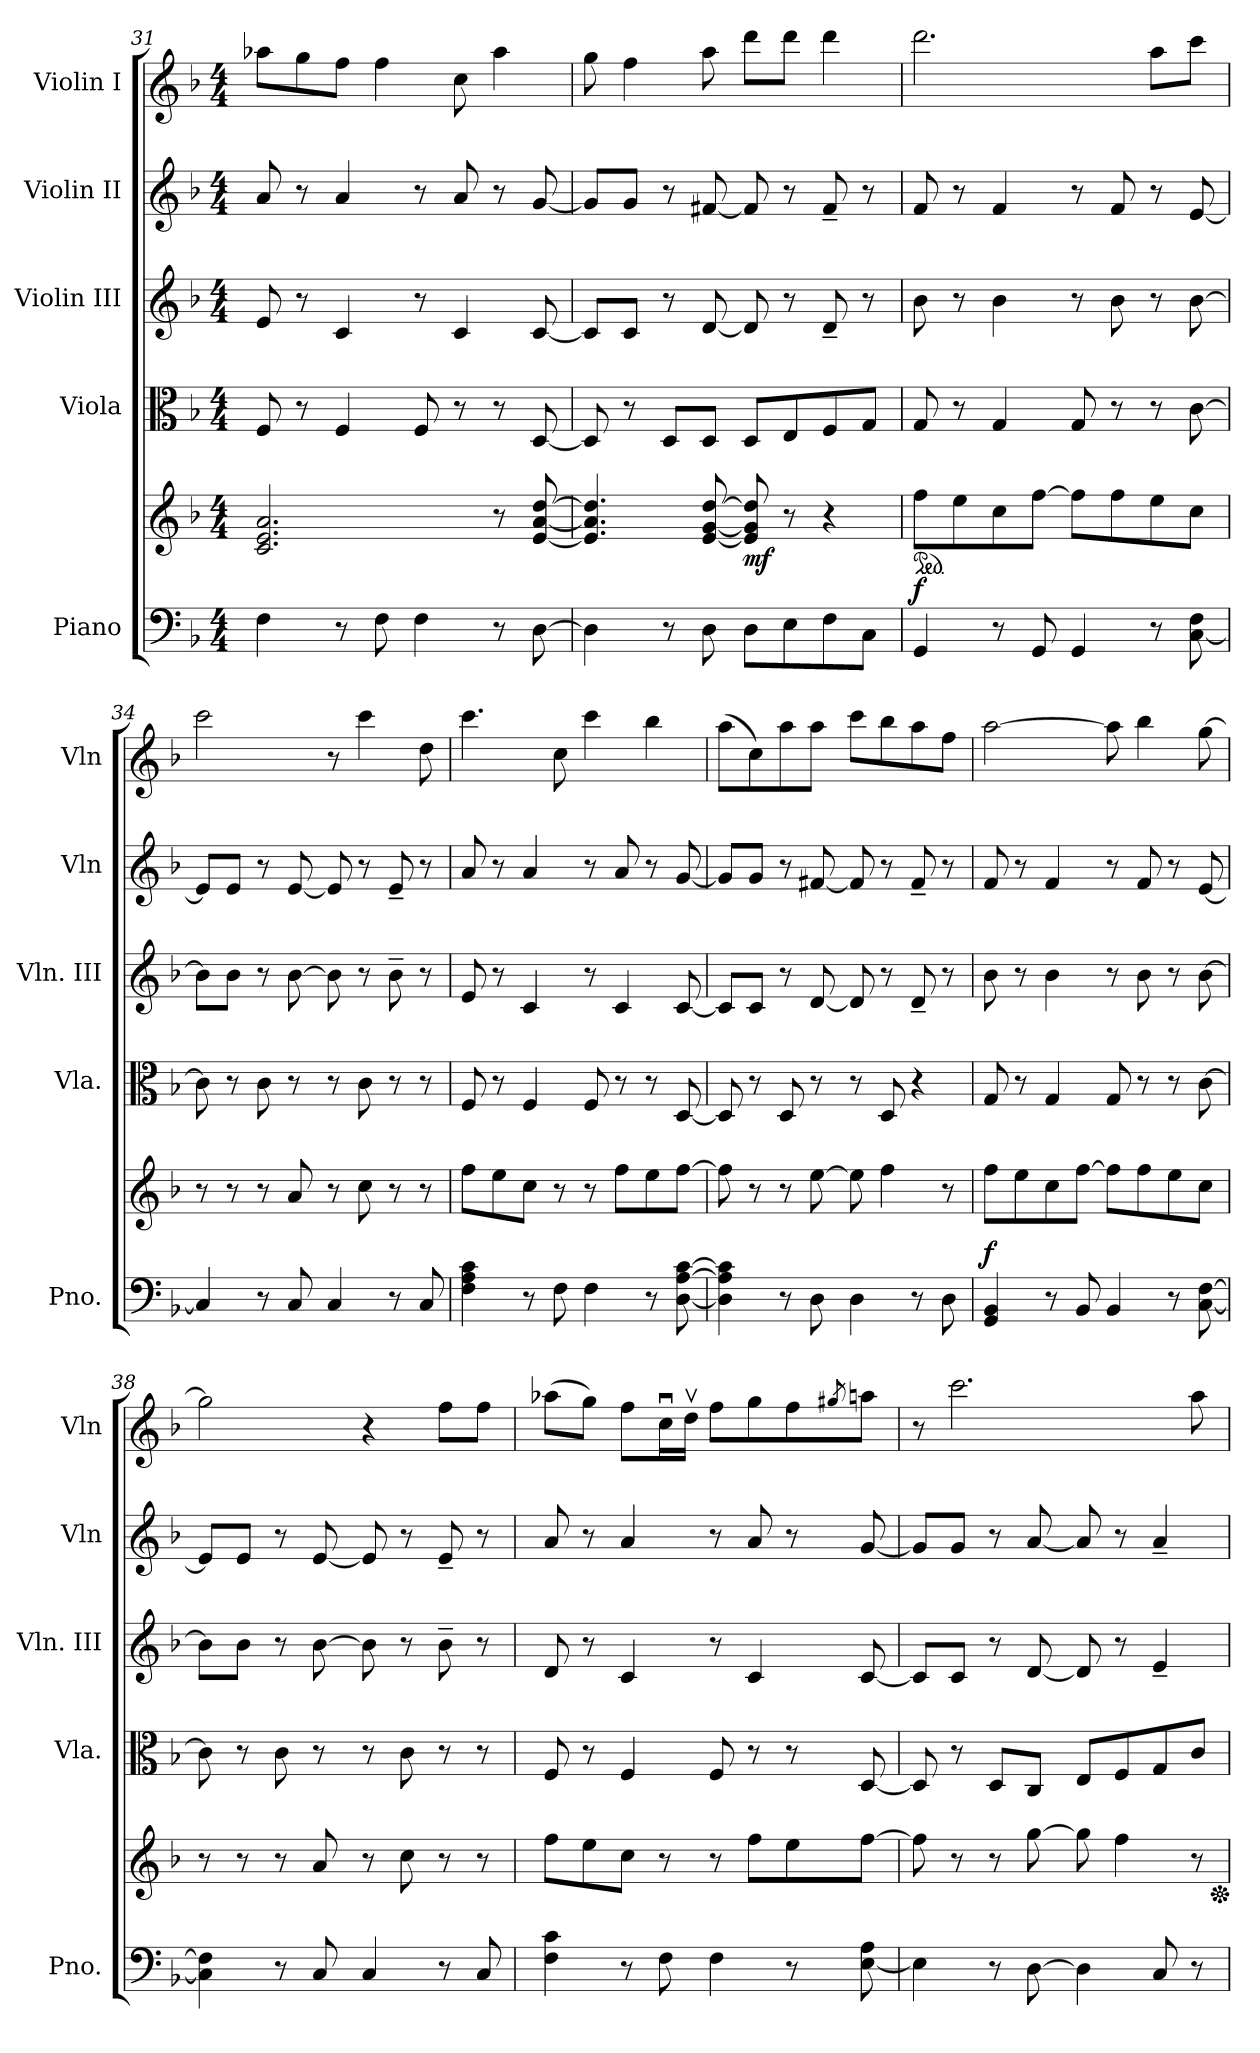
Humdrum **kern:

**kern	**kern	**dynam	**kern	**kern	**kern	**kern
*part5	*part5	*part5	*part4	*part3	*part2	*part1
*staff6	*staff5	*staff5/6	*staff4	*staff3	*staff2	*staff1
*I"Piano	*	*	*I"Viola	*I"Violin III	*I"Violin II	*I"Violin I
*I'Pno.	*	*	*I'Vla.	*I'Vln. III	*I'Vln	*I'Vln
!!LO:LB:g=z
*clefF4	*clefG2	*	*clefC3	*clefG2	*clefG2	*clefG2
*k[b-]	*k[b-]	*	*k[b-]	*k[b-]	*k[b-]	*k[b-]
*M4/4	*M4/4	*	*M4/4	*M4/4	*M4/4	*M4/4
=31	=31	=31	=31	=31	=31	=31
4F\	2.c/ 2.e/ 2.a/	.	8F/	8e/	8a/	8aa-X\L
.	.	.	8r	8r	8r	8gg\
8r	.	.	4F/	4c/	4a/	8ff\J
8F\	.	.	.	.	.	4ff\
4F\	.	.	8F/	8r	8r	.
.	.	.	8r	4c/	8a/	8cc\
8r	8r	.	8r	.	8r	4aa-\
[8D\	[8e/ [8a/ [8dd/	.	[8D/	[8c/	[8g/	.
=32	=32	=32	=32	=32	=32	=32
4D\]	4.e/] 4.a/] 4.dd/]	.	8D/]	8c/L]	8g/L]	8gg\
.	.	.	8r	8c/J	8g/J	4ff\
8r	.	.	8D/L	8r	8r	.
8D\	[8e/ [8g/ [8dd/	.	8D/J	[8d/	[8f#X/	8aa\
!	!	!LO:DY:b	!	!	!	!
8D\L	8e/] 8g/] 8dd/]	mf	8D/L	8d/]	8f#/]	8ddd\L
8E\	8r	.	8E/	8r	8r	8ddd\J
8F\	4r	.	8F/	8d~/	8f#~/	4ddd\
8C\J	.	.	8G/J	8r	8r	.
=33	=33	=33	=33	=33	=33	=33
*	*ped	*	*	*	*	*
!	!	!LO:DY:a=2	!	!	!	!
4GG/	8ff\L	f	8G/	8b-\	8f/	2.ddd\
.	8ee\	.	8r	8r	8r	.
8r	8cc\	.	4G/	4b-\	4f/	.
8GG/	[8ff\J	.	.	.	.	.
4GG/	8ff\L]	.	8G/	8r	8r	.
.	8ff\	.	8r	8b-\	8f/	.
8r	8ee\	.	8r	8r	8r	8aa\L
[8C\ 8F\	8cc\J	.	[8c\	[8b-\	[8e/	8ccc\J
!!LO:PB:g=z
=34	=34	=34	=34	=34	=34	=34
4C/]	8r	.	8c\]	8b-\L]	8e/L]	2ccc\
.	8r	.	8r	8b-\J	8e/J	.
8r	8r	.	8c\	8r	8r	.
8C/	8a/	.	8r	[8b-\	[8e/	.
4C/	8r	.	8r	8b-\]	8e/]	8r
.	8cc\	.	8c\	8r	8r	4ccc\
8r	8r	.	8r	8b-~\	8e~/	.
8C/	8r	.	8r	8r	8r	8dd\
=35	=35	=35	=35	=35	=35	=35
4F\ 4A\ 4c\	8ff\L	.	8F/	8e/	8a/	4.ccc\
.	8ee\	.	8r	8r	8r	.
8r	8cc\J	.	4F/	4c/	4a/	.
8F\	8r	.	.	.	.	8cc\
4F\	8r	.	8F/	8r	8r	4ccc\
.	8ff\L	.	8r	4c/	8a/	.
8r	8ee\	.	8r	.	8r	4bb-\
[8D\ [8A\ [8c\	[8ff\J	.	[8D/	[8c/	[8g/	.
=36	=36	=36	=36	=36	=36	=36
4D\] 4A\] 4c\]	8ff\]	.	8D/]	8c/L]	8g/L]	(8aa\L
.	8r	.	8r	8c/J	8g/J	8cc\)
8r	8r	.	8D/	8r	8r	8aa\
8D\	[8ee\	.	8r	[8d/	[8f#X/	8aa\J
4D\	8ee\]	.	8r	8d/]	8f#/]	8ccc\L
.	4ff\	.	8D/	8r	8r	8bb-\
8r	.	.	4r	8d~/	8f#~/	8aa\
8D\	8r	.	.	8r	8r	8ff\J
!!LO:LB:g=z
=37	=37	=37	=37	=37	=37	=37
!	!	!LO:DY:a=2	!	!	!	!
4GG/ 4BB-/	8ff\L	f	8G/	8b-\	8f/	[2aa\
.	8ee\	.	8r	8r	8r	.
8r	8cc\	.	4G/	4b-\	4f/	.
8BB-/	[8ff\J	.	.	.	.	.
4BB-/	8ff\L]	.	8G/	8r	8r	8aa\]
.	8ff\	.	8r	8b-\	8f/	4bb-\
8r	8ee\	.	8r	8r	8r	.
[8C\ [8F\	8cc\J	.	[8c\	[8b-\	[8e/	[8gg\
=38	=38	=38	=38	=38	=38	=38
4C\] 4F\]	8r	.	8c\]	8b-\L]	8e/L]	2gg\]
.	8r	.	8r	8b-\J	8e/J	.
8r	8r	.	8c\	8r	8r	.
8C/	8a/	.	8r	[8b-\	[8e/	.
4C/	8r	.	8r	8b-\]	8e/]	4r
.	8cc\	.	8c\	8r	8r	.
8r	8r	.	8r	8b-~\	8e~/	8ff\L
8C/	8r	.	8r	8r	8r	8ff\J
=39	=39	=39	=39	=39	=39	=39
4F\ 4c\	8ff\L	.	8F/	8d/	8a/	(8aa-X\L
.	8ee\	.	8r	8r	8r	8gg\J)
8r	8cc\J	.	4F/	4c/	4a/	8ff\L
8F\	8r	.	.	.	.	16ccu\L
.	.	.	.	.	.	16ddv\JJ
4F\	8r	.	8F/	8r	8r	8ff\L
.	8ff\L	.	8r	4c/	8a/	8gg\
8r	8ee\	.	8r	.	8r	8ff\
.	.	.	.	.	.	8qgg#X/
[8E\ 8A\	[8ff\J	.	[8D/	[8c/	[8g/	8aan\J
!!LO:PB:g=z
=40	=40	=40	=40	=40	=40	=40
4E\]	8ff\]	.	8D/]	8c/L]	8g/L]	8r
.	8r	.	8r	8c/J	8g/J	2.ccc\
8r	8r	.	8D/L	8r	8r	.
[8Di\	[8gg\	.	8C/J	[8d/	[8a/	.
4D\]	8gg\]	.	8E/L	8d/]	8a/]	.
.	4ff\	.	8F/	8r	8r	.
8C/	.	.	8G/	4e~/	4a~/	.
8r	8r	.	8c/J	.	.	8aa\
*	*Xped	*	*	*	*	*
=	=	=	=	=	=	=
*-	*-	*-	*-	*-	*-	*-
